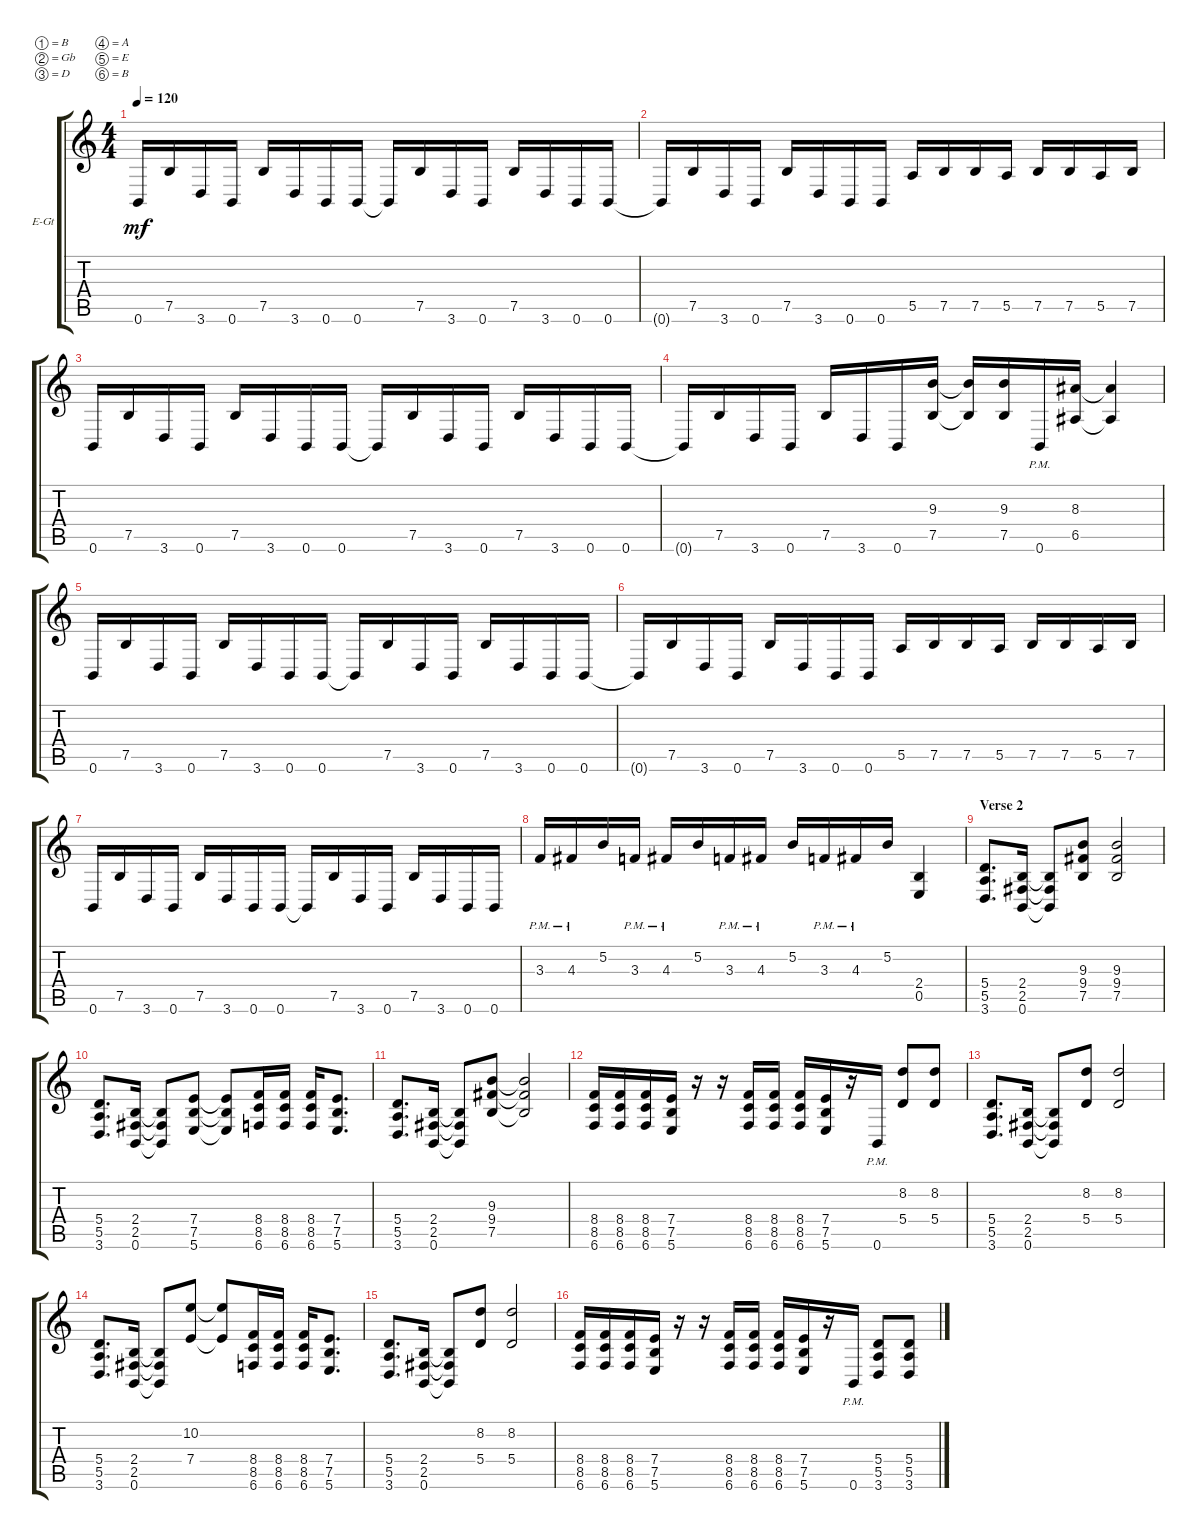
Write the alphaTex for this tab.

\bracketExtendMode groupsimilarinstruments
\firstSystemTrackNameOrientation horizontal
\otherSystemsTrackNameOrientation horizontal
\track ("Electric Guitar 1" "E-Gt") {instrument distortionguitar}
\staff {score tabs}
\tuning (B3 Gb3 D3 A2 E2 B1)
\ts (4 4)
\tempo 120
\clef g2
\ks c
0.6.16{dy mf instrument distortionguitar} 7.5.16 3.6.16 0.6.16 7.5.16 3.6.16 0.6.16 0.6.16 0.6{t}.16 7.5.16 3.6.16 0.6.16 7.5.16 3.6.16 0.6.16 0.6.16 |
0.6{t}.16 7.5.16 3.6.16 0.6.16 7.5.16 3.6.16 0.6.16 0.6.16 5.5.16 7.5.16 7.5.16 5.5.16 7.5.16 7.5.16 5.5.16 7.5.16 |
0.6.16 7.5.16 3.6.16 0.6.16 7.5.16 3.6.16 0.6.16 0.6.16 0.6{t}.16 7.5.16 3.6.16 0.6.16 7.5.16 3.6.16 0.6.16 0.6.16 |
0.6{t}.16 7.5.16 3.6.16 0.6.16 7.5.16 3.6.16 0.6.16 (7.5 9.3).16 (7.5{t} 9.3{t}).16 (7.5 9.3).16 0.6{pm}.16 (6.5 8.3).16 (6.5{t} 8.3{t}).4 |
0.6.16 7.5.16 3.6.16 0.6.16 7.5.16 3.6.16 0.6.16 0.6.16 0.6{t}.16 7.5.16 3.6.16 0.6.16 7.5.16 3.6.16 0.6.16 0.6.16 |
0.6{t}.16 7.5.16 3.6.16 0.6.16 7.5.16 3.6.16 0.6.16 0.6.16 5.5.16 7.5.16 7.5.16 5.5.16 7.5.16 7.5.16 5.5.16 7.5.16 |
0.6.16 7.5.16 3.6.16 0.6.16 7.5.16 3.6.16 0.6.16 0.6.16 0.6{t}.16 7.5.16 3.6.16 0.6.16 7.5.16 3.6.16 0.6.16 0.6.16 |
3.3{pm}.16 4.3{pm}.16 5.2.16 3.3{pm}.16 4.3{pm}.16 5.2.16 3.3{pm}.16 4.3{pm}.16 5.2.16 3.3{pm}.16 4.3{pm}.16 5.2.16 (2.4 0.5).4 |
\section ("" "Verse 2")
(3.6 5.4 5.5).8{d} (0.6 2.5 2.4).16 (0.6{t} 2.5{t} 2.4{t}).8 (7.5 9.4 9.3).8 (9.3 9.4 7.5).2 |
(3.6 5.4 5.5).8{d} (0.6 2.5 2.4).16 (0.6{t} 2.5{t} 2.4{t}).8 (5.6 7.5 7.4).8 (5.6{t} 7.5{t} 7.4{t}).8 (6.6 8.5 8.4).16 (8.4 8.5 6.6).16 (6.6 8.5 8.4).16 (5.6 7.5 7.4).8{d} |
(3.6 5.4 5.5).8{d} (0.6 2.5 2.4).16 (0.6{t} 2.5{t} 2.4{t}).8 (7.5 9.4 9.3).8 (9.3{t} 9.4{t} 7.5{t}).2 |
(6.6 8.5 8.4).16 (8.4 8.5 6.6).16 (6.6 8.5 8.4).16 (5.6 7.5 7.4).16 r.16 r.16 (6.6 8.5 8.4).16 (8.4 8.5 6.6).16 (6.6 8.5 8.4).16 (5.6 7.5 7.4).16 r.16 0.6{pm}.16 (5.4 8.2).8 (5.4 8.2).8 |
(3.6 5.4 5.5).8{d} (0.6 2.5 2.4).16 (0.6{t} 2.5{t} 2.4{t}).8 (5.4 8.2).8 (5.4 8.2).2 |
(3.6 5.4 5.5).8{d} (0.6 2.5 2.4).16 (0.6{t} 2.5{t} 2.4{t}).8 (7.4 10.2).8 (7.4{t} 10.2{t}).8 (6.6 8.5 8.4).16 (8.4 8.5 6.6).16 (6.6 8.5 8.4).16 (5.6 7.5 7.4).8{d} |
(3.6 5.4 5.5).8{d} (0.6 2.5 2.4).16 (0.6{t} 2.5{t} 2.4{t}).8 (5.4 8.2).8 (5.4 8.2).2 |
(6.6 8.5 8.4).16 (8.4 8.5 6.6).16 (6.6 8.5 8.4).16 (5.6 7.5 7.4).16 r.16 r.16 (6.6 8.5 8.4).16 (8.4 8.5 6.6).16 (6.6 8.5 8.4).16 (5.6 7.5 7.4).16 r.16 0.6{pm}.16 (5.4 3.6 5.5).8 (3.6 5.5 5.4).8
